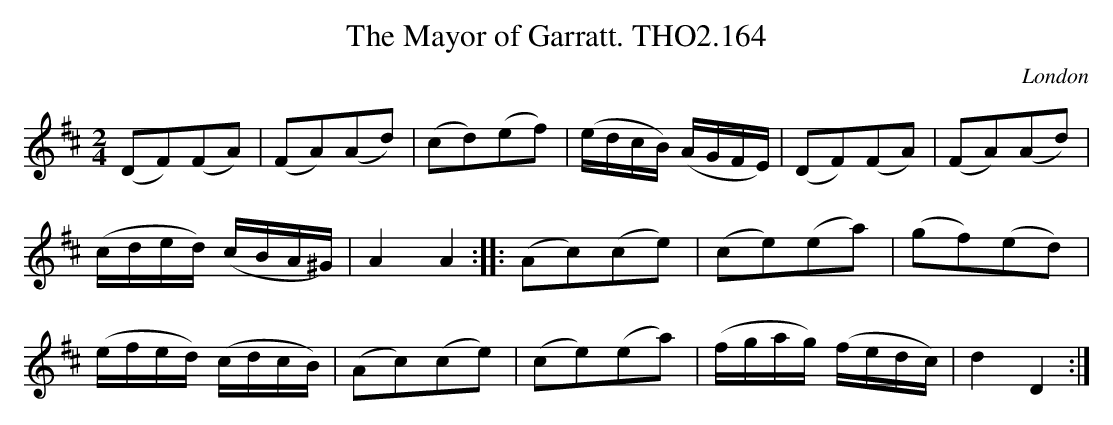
X:1
T:Mayor of Garratt. THO2.164, The
O:London
M:2/4
L:1/8
K:D
(DF)(FA)|(FA)(Ad)|(cd)(ef)|(e/d/c/B/) (A/G/F/E/)|(DF)(FA)|(FA)(Ad)|
(c/d/e/d/) (c/B/A/^G/)|A2A2::(Ac)(ce)|(ce)(ea)|(gf)(ed)|
(e/f/e/d/) (c/d/c/B/)|(Ac)(ce)|(ce)(ea)|(f/g/a/g/) (f/e/d/c/)|d2 D2:|
